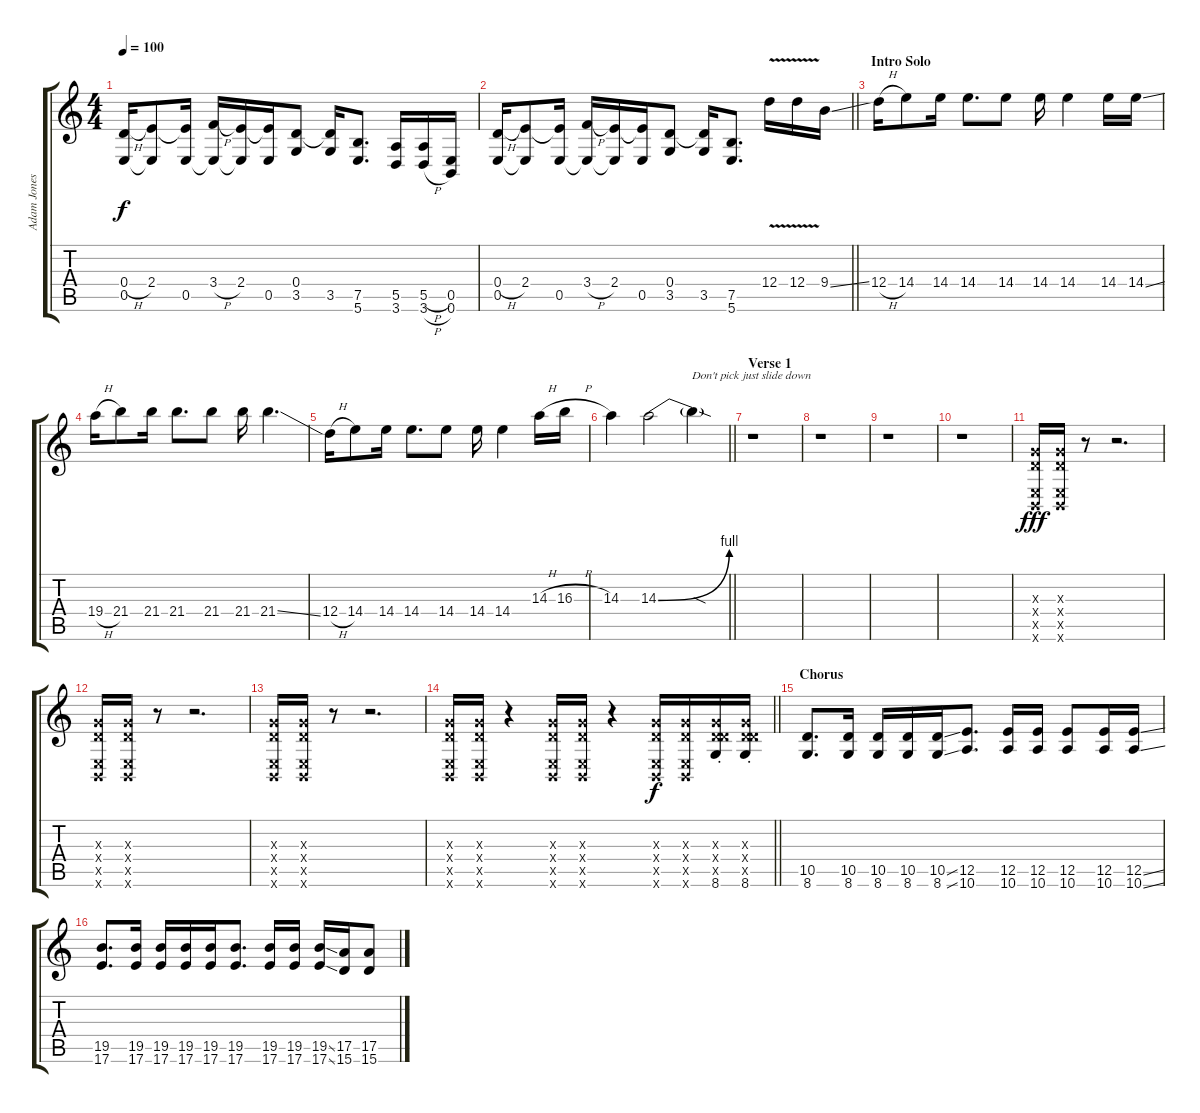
\track ("Adam Jones - Guitar" "Adam Jones") {instrument distortionguitar}
\staff {score tabs}
\tuning (E4 B3 G3 D3 E2 B1) {hide}
\ts (4 4)
\tempo 100
\clef g2
\ks c
(0.4{h} 0.5).16{dy f} (2.4 0.5{t}).8 (2.4{t} 0.5).16 (3.4{h} 0.5{t}).16 (2.4 0.5{t}).16 (2.4{t} 0.5).16 (0.4 3.5).8 (0.4{t} 3.5).16 (7.5 5.6).8{d} (5.5 3.6).16 (5.5{h} 3.6{h}).16 (0.5 0.6).16 |
\barLineRight lightlight
(0.4{h} 0.5).16 (2.4 0.5{t}).8 (2.4{t} 0.5).16 (3.4{h} 0.5{t}).16 (2.4 0.5{t}).16 (2.4{t} 0.5).16 (0.4 3.5).8 (0.4{t} 3.5).16 (7.5 5.6).8{d} 12.4{v}.16 12.4{v}.16 9.4{ss}.16 |
\section ("" "Intro Solo")
12.4{h}.16 14.4.8 14.4.16 14.4.8{d} 14.4.8 14.4.16 14.4.4 14.4.16 14.4{ss}.16 |
19.4{h}.16 21.4.8 21.4.16 21.4.8{d} 21.4.8 21.4.16 21.4{ss}.4{d} |
12.4{h}.16 14.4.8 14.4.16 14.4.8{d} 14.4.8 14.4.16 14.4.4 14.3{h}.16 16.3{h}.16 |
\barLineRight lightlight
14.3.4 14.3{be (bend 0 0 60 4)}.2 14.3{sod t}.4{txt "Don't pick just slide down"} |
\section ("" "Verse 1")
r.1 |
r.1 |
r.1 |
r.1 |
(0.3{x} 0.4{x} 0.5{x} 0.6{x}).16{dy fff} (0.3{x} 0.4{x} 0.5{x} 0.6{x}).16 r.8 r.2{d} |
(0.3{x} 0.4{x} 0.5{x} 0.6{x}).16 (0.3{x} 0.4{x} 0.5{x} 0.6{x}).16 r.8 r.2{d} |
(0.3{x} 0.4{x} 0.5{x} 0.6{x}).16 (0.3{x} 0.4{x} 0.5{x} 0.6{x}).16 r.8 r.2{d} |
\barLineRight lightlight
(0.3{x} 0.4{x} 0.5{x} 0.6{x}).16 (0.3{x} 0.4{x} 0.5{x} 0.6{x}).16 r.4 (0.3{x} 0.4{x} 0.5{x} 0.6{x}).16 (0.3{x} 0.4{x} 0.5{x} 0.6{x}).16 r.4 (0.3{x} 0.4{x} 0.5{x} 0.6{x}).16{dy f} (0.3{x} 0.4{x} 0.5{x} 0.6{x}).16 (0.3{x} 0.4{x} 10.5{x} 8.6{st}).16 (0.3{x} 0.4{x} 10.5{x} 8.6{st}).16 |
\section ("" "Chorus")
(10.5 8.6).8{d} (10.5 8.6).16 (10.5 8.6).16 (10.5 8.6).16 (10.5{ss} 8.6{ss}).16 (12.5 10.6).8{d} (12.5 10.6).16 (12.5 10.6).16 (12.5 10.6).8 (12.5 10.6).16 (12.5{ss} 10.6{ss}).16 |
(19.5 17.6).8{d} (19.5 17.6).16 (19.5 17.6).16 (19.5 17.6).16 (19.5 17.6).16 (19.5 17.6).8{d} (19.5 17.6).16 (19.5 17.6).16 (19.5{ss} 17.6{ss}).16 (17.5 15.6).16 (17.5{ss} 15.6{ss}).8
